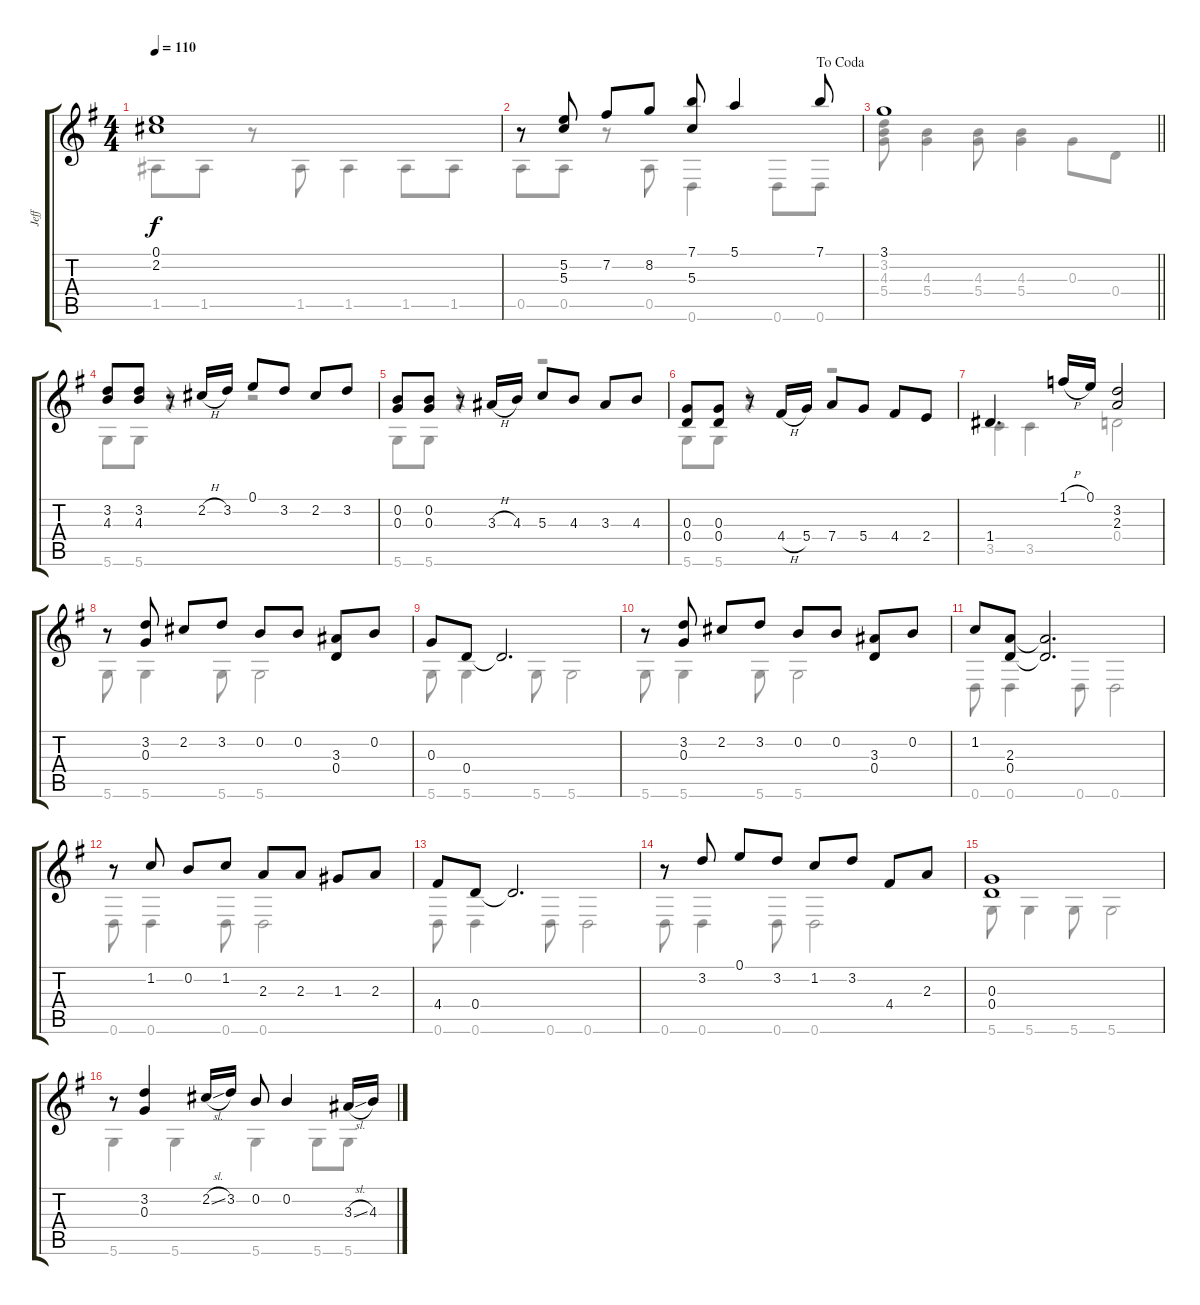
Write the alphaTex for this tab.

\track ("Jeff" "Jeff") {instrument acousticguitarnylon}
\staff {score tabs}
\tuning (E4 B3 G3 D3 A2 D2) {hide}
\voice
\ts (4 4)
\tempo 110
\clef g2
\ks g
(0.1 2.2).1{dy f} |
\jump dacoda
r.8 (5.2 5.3).8 7.2.8 8.2.8 (7.1 5.3).8 5.1.4 7.1.8 |
\barLineRight lightlight
3.1.1 |
\section ("" "")
(3.2 4.3).8 (3.2 4.3).8 r.8 2.2{h}.16 3.2.16 0.1.8 3.2.8 2.2.8 3.2.8 |
(0.2 0.3).8 (0.2 0.3).8 r.8 3.3{h}.16 4.3.16 5.3.8 4.3.8 3.3.8 4.3.8 |
(0.3 0.4).8 (0.3 0.4).8 r.8 4.4{h}.16 5.4.16 7.4.8 5.4.8 4.4.8 2.4.8 |
1.4.4{d} 1.1{h}.16 0.1.16 (3.2 2.3).2 |
r.8 (3.2 0.3).8 2.2.8 3.2.8 0.2.8 0.2.8 (3.3 0.4).8 0.2.8 |
0.3.8 0.4.8 0.4{t}.2{d} |
r.8 (3.2 0.3).8 2.2.8 3.2.8 0.2.8 0.2.8 (3.3 0.4).8 0.2.8 |
1.2.8 (2.3 0.4).8 (2.3{t} 0.4{t}).2{d} |
r.8 1.2.8 0.2.8 1.2.8 2.3.8 2.3.8 1.3.8 2.3.8 |
4.4.8 0.4.8 0.4{t}.2{d} |
r.8 3.2.8 0.1.8 3.2.8 1.2.8 3.2.8 4.4.8 2.3.8 |
(0.3 0.4).1 |
r.8 (3.2 0.3).4 2.2{sl}.16 3.2.16 0.2.8 0.2.4 3.3{sl}.16 4.3.16
\voice
\clef g2
\ottava regular
\simile none
\ks g
1.5.8{dy f} 1.5.8 r.8 1.5.8 1.5.4 1.5.8 1.5.8 |
0.5.8 0.5.8 r.8 0.5.8 0.6.4 0.6.8 0.6.8 |
\barLineRight lightlight
(3.2 4.3 5.4).8 (4.3 5.4).4 (4.3 5.4).8 (4.3 5.4).4 0.3.8 0.4.8 |
5.6.8 5.6.8 r.4 r.2 |
5.6.8 5.6.8 r.4 r.2 |
5.6.8 5.6.8 r.4 r.2 |
3.5.4 3.5.4 0.4.2 |
5.6.8 5.6.4 5.6.8 5.6.2 |
5.6.8 5.6.4 5.6.8 5.6.2 |
5.6.8 5.6.4 5.6.8 5.6.2 |
0.6.8 0.6.4 0.6.8 0.6.2 |
0.6.8 0.6.4 0.6.8 0.6.2 |
0.6.8 0.6.4 0.6.8 0.6.2 |
0.6.8 0.6.4 0.6.8 0.6.2 |
5.6.8 5.6.4 5.6.8 5.6.2 |
5.6.4 5.6.4 5.6.4 5.6.8 5.6.8
